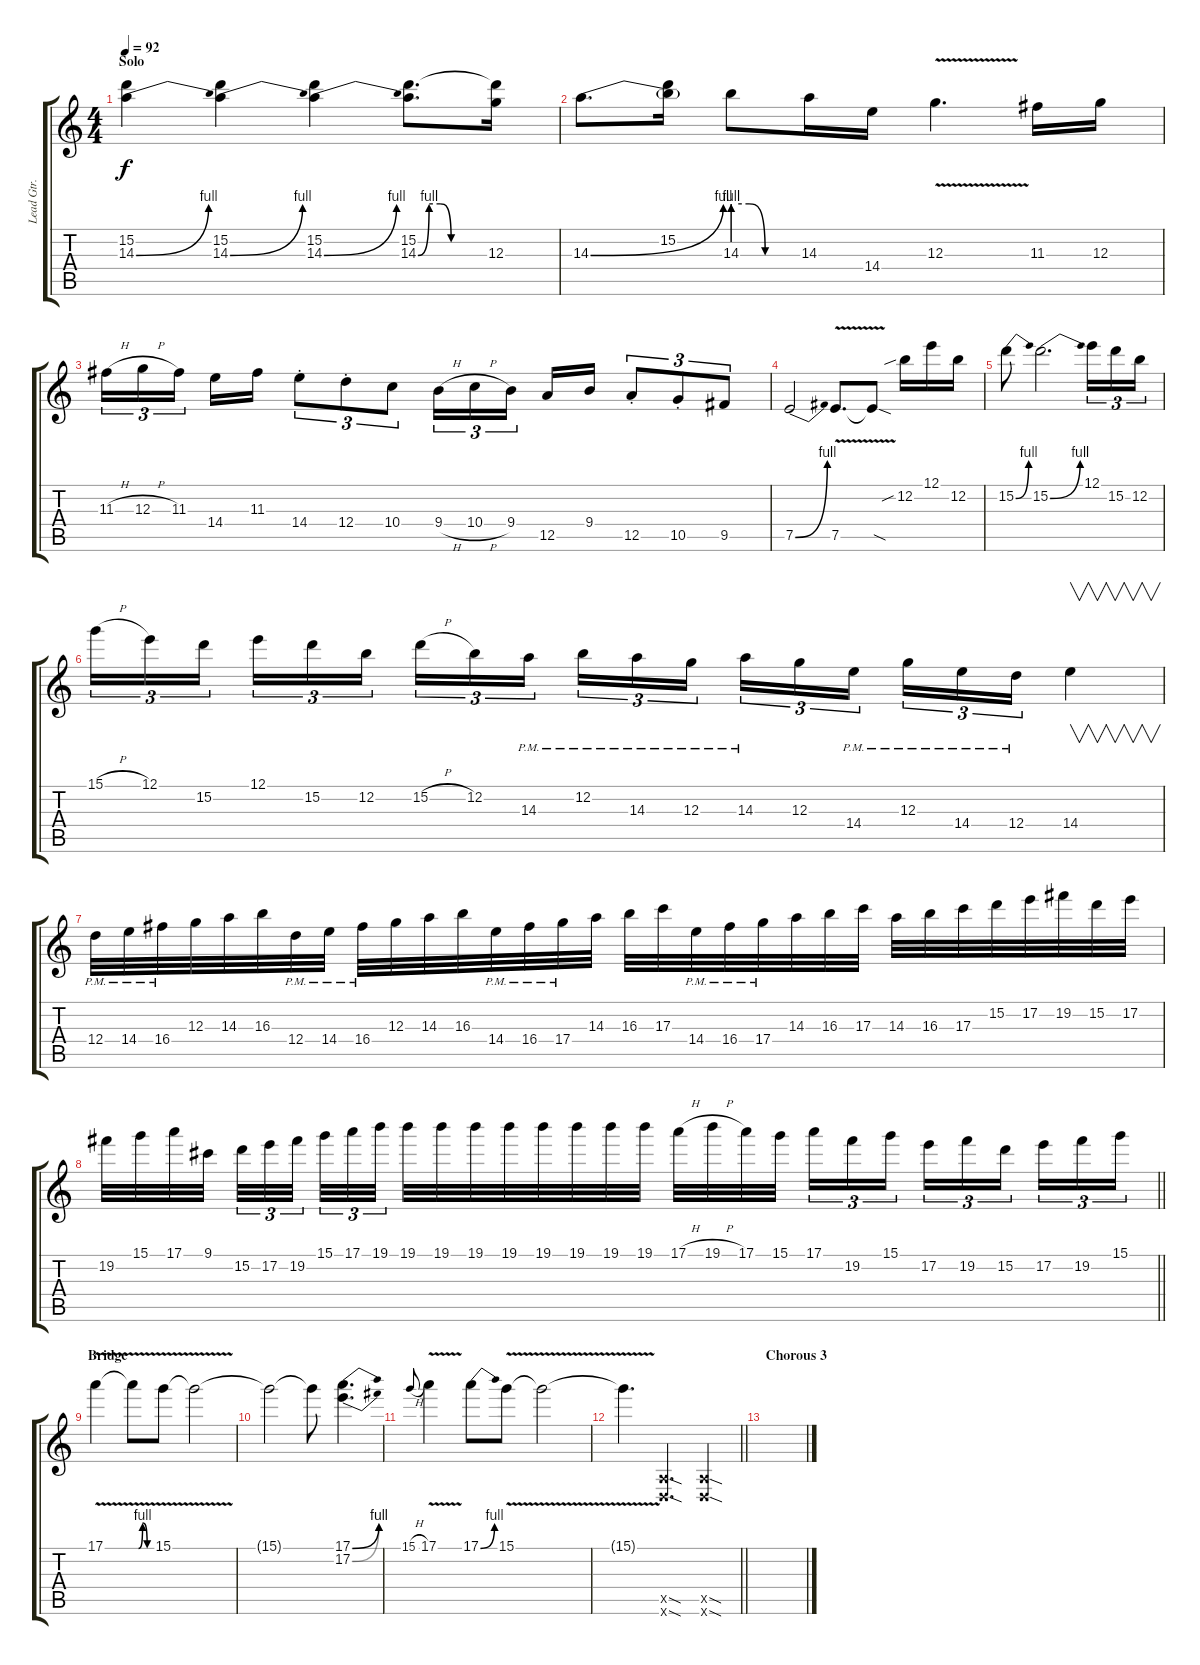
\track ("Lead Gtr." "Lead Gtr.") {instrument distortionguitar}
\staff {score tabs}
\tuning (E4 B3 G3 D3 A2 D2) {hide}
\ts (4 4)
\section ("" "Solo")
\tempo 92
\clef g2
\ks c
(15.2 14.3{be (bend 0 0 60 4)}).4{dy f} (15.2 14.3{be (bend 0 0 60 4)}).4 (15.2 14.3{be (bend 0 0 60 4)}).4 (15.2 14.3{be (custom 0 0 10 4 20 4 30 0 60 0)}).8{d} (15.2{t} 12.3).16 |
14.3{be (bend 0 0 60 4)}.8{d} (15.2 14.3{t}).16 14.3{be (custom 0 4 15 4 30 0 60 0)}.8 14.3.16 14.4.16 12.3{v}.4{d} 11.3.16 12.3.16 |
11.3{h}.16{tu (3 2)} 12.3{h}.16{tu (3 2)} 11.3.16{tu (3 2) beam splitsecondary} 14.4.16 11.3.16 14.4{st}.8{tu (3 2)} 12.4{st}.8{tu (3 2)} 10.4.8{tu (3 2)} 9.4{h}.16{tu (3 2)} 10.4{h}.16{tu (3 2)} 9.4.16{tu (3 2) beam splitsecondary} 12.5.16 9.4.16 12.5{st}.8{tu (3 2)} 10.5{st}.8{tu (3 2)} 9.5.8{tu (3 2)} |
7.5{be (bend 0 0 60 4)}.2 7.5{v}.8{d} 7.5{sod t}.8 12.2{sib}.16 12.1.16 12.2.16 |
15.2{be (bend 0 0 60 4)}.8 15.2{be (bend 0 0 60 4)}.2{d} 12.1.16{tu (3 2)} 15.2.16{tu (3 2)} 12.2.16{tu (3 2)} |
15.1{h}.16{tu (3 2)} 12.1.16{tu (3 2)} 15.2.16{tu (3 2) beam splitsecondary} 12.1.16{tu (3 2)} 15.2.16{tu (3 2)} 12.2.16{tu (3 2)} 15.2{h}.16{tu (3 2)} 12.2.16{tu (3 2)} 14.3{pm}.16{tu (3 2) beam splitsecondary} 12.2{pm}.16{tu (3 2)} 14.3{pm}.16{tu (3 2)} 12.3{pm}.16{tu (3 2)} 14.3{pm}.16{tu (3 2)} 12.3.16{tu (3 2)} 14.4{pm}.16{tu (3 2) beam splitsecondary} 12.3{pm}.16{tu (3 2)} 14.4{pm}.16{tu (3 2)} 12.4{pm}.16{tu (3 2)} 14.4.4{v} |
12.4{pm}.32 14.4{pm}.32 16.4{pm}.32 12.3.32 14.3.32 16.3.32 12.4{pm}.32 14.4{pm}.32 16.4{pm}.32 12.3.32 14.3.32 16.3.32 14.4{pm}.32 16.4{pm}.32 17.4{pm}.32 14.3.32 16.3.32 17.3.32 14.4{pm}.32 16.4{pm}.32 17.4{pm}.32 14.3.32 16.3.32 17.3.32 14.3.32 16.3.32 17.3.32 15.2.32 17.2.32 19.2.32 15.2.32 17.2.32 |
\barLineRight lightlight
19.2.32 15.1.32 17.1.32 9.1.32{beam splitsecondary} 15.2.32{tu (3 2)} 17.2.32{tu (3 2)} 19.2.32{tu (3 2) beam splitsecondary} 15.1.32{tu (3 2)} 17.1.32{tu (3 2)} 19.1.32{tu (3 2)} 19.1.32 19.1.32 19.1.32 19.1.32 19.1.32 19.1.32 19.1.32 19.1.32 17.1{h}.32 19.1{h}.32 17.1.32 15.1.32{beam splitsecondary} 17.1.16{tu (3 2)} 19.2.16{tu (3 2)} 15.1.16{tu (3 2)} 17.2.16{tu (3 2)} 19.2.16{tu (3 2)} 15.2.16{tu (3 2) beam splitsecondary} 17.2.16{tu (3 2)} 19.2.16{tu (3 2)} 15.1.16{tu (3 2)} |
\section ("" "Bridge")
17.1{v}.4 17.1{be (custom 0 0 15 0 29 4 45 0 60 0) t}.8 15.1{v}.8 15.1{t}.2 |
15.1{t}.2 15.1{t}.8 (17.1{be (bend 0 0 60 4)} 17.2{be (bend 0 0 60 4)}).4{d} |
15.1{h}.8{gr onbeat} 17.1{v}.4 17.1{be (bend 0 0 60 4)}.8 15.1{v}.8 15.1{v t}.2 |
\barLineRight lightlight
15.1{t}.4{d} (0.5{sod x} 0.6{sod x}).4{d} (0.5{sod x} 0.6{sod x}).4 |
\section ("" "Chorous 3")
